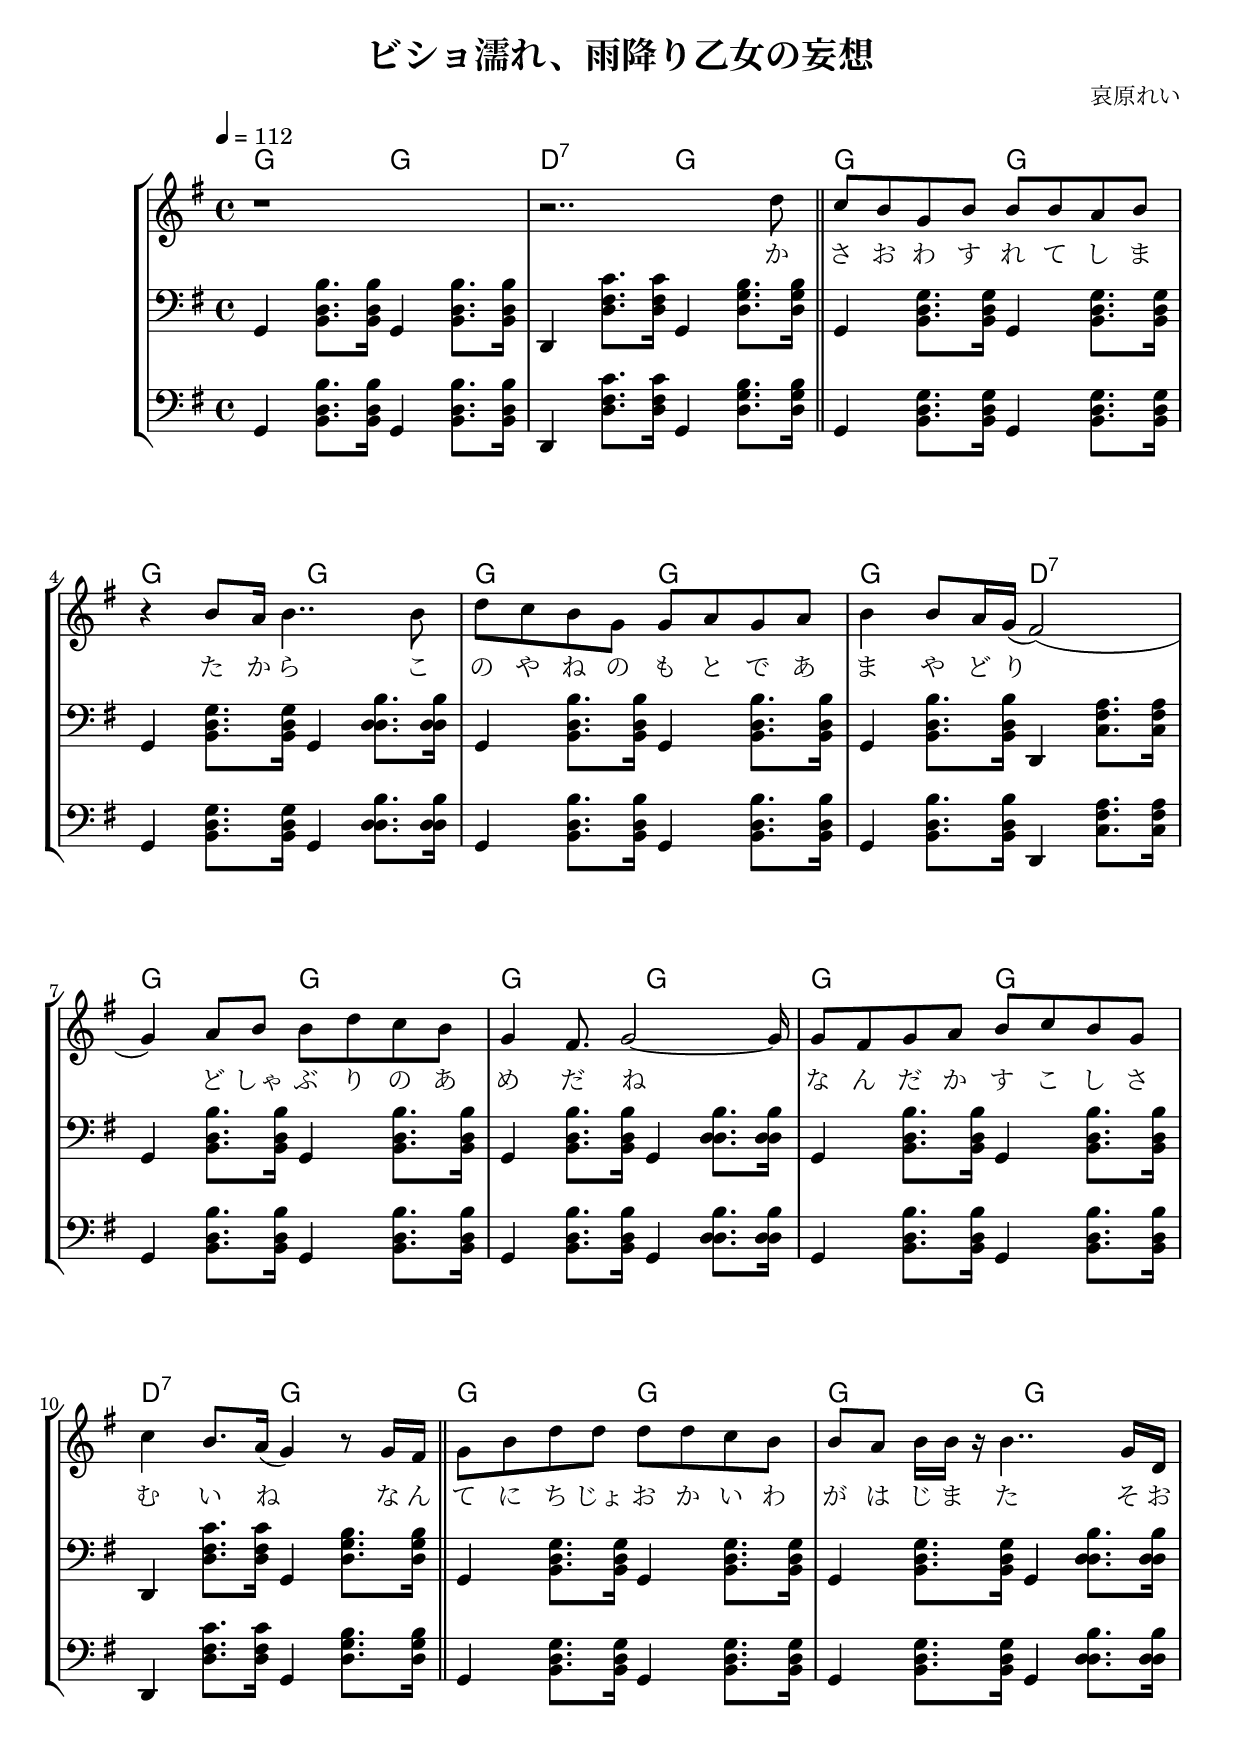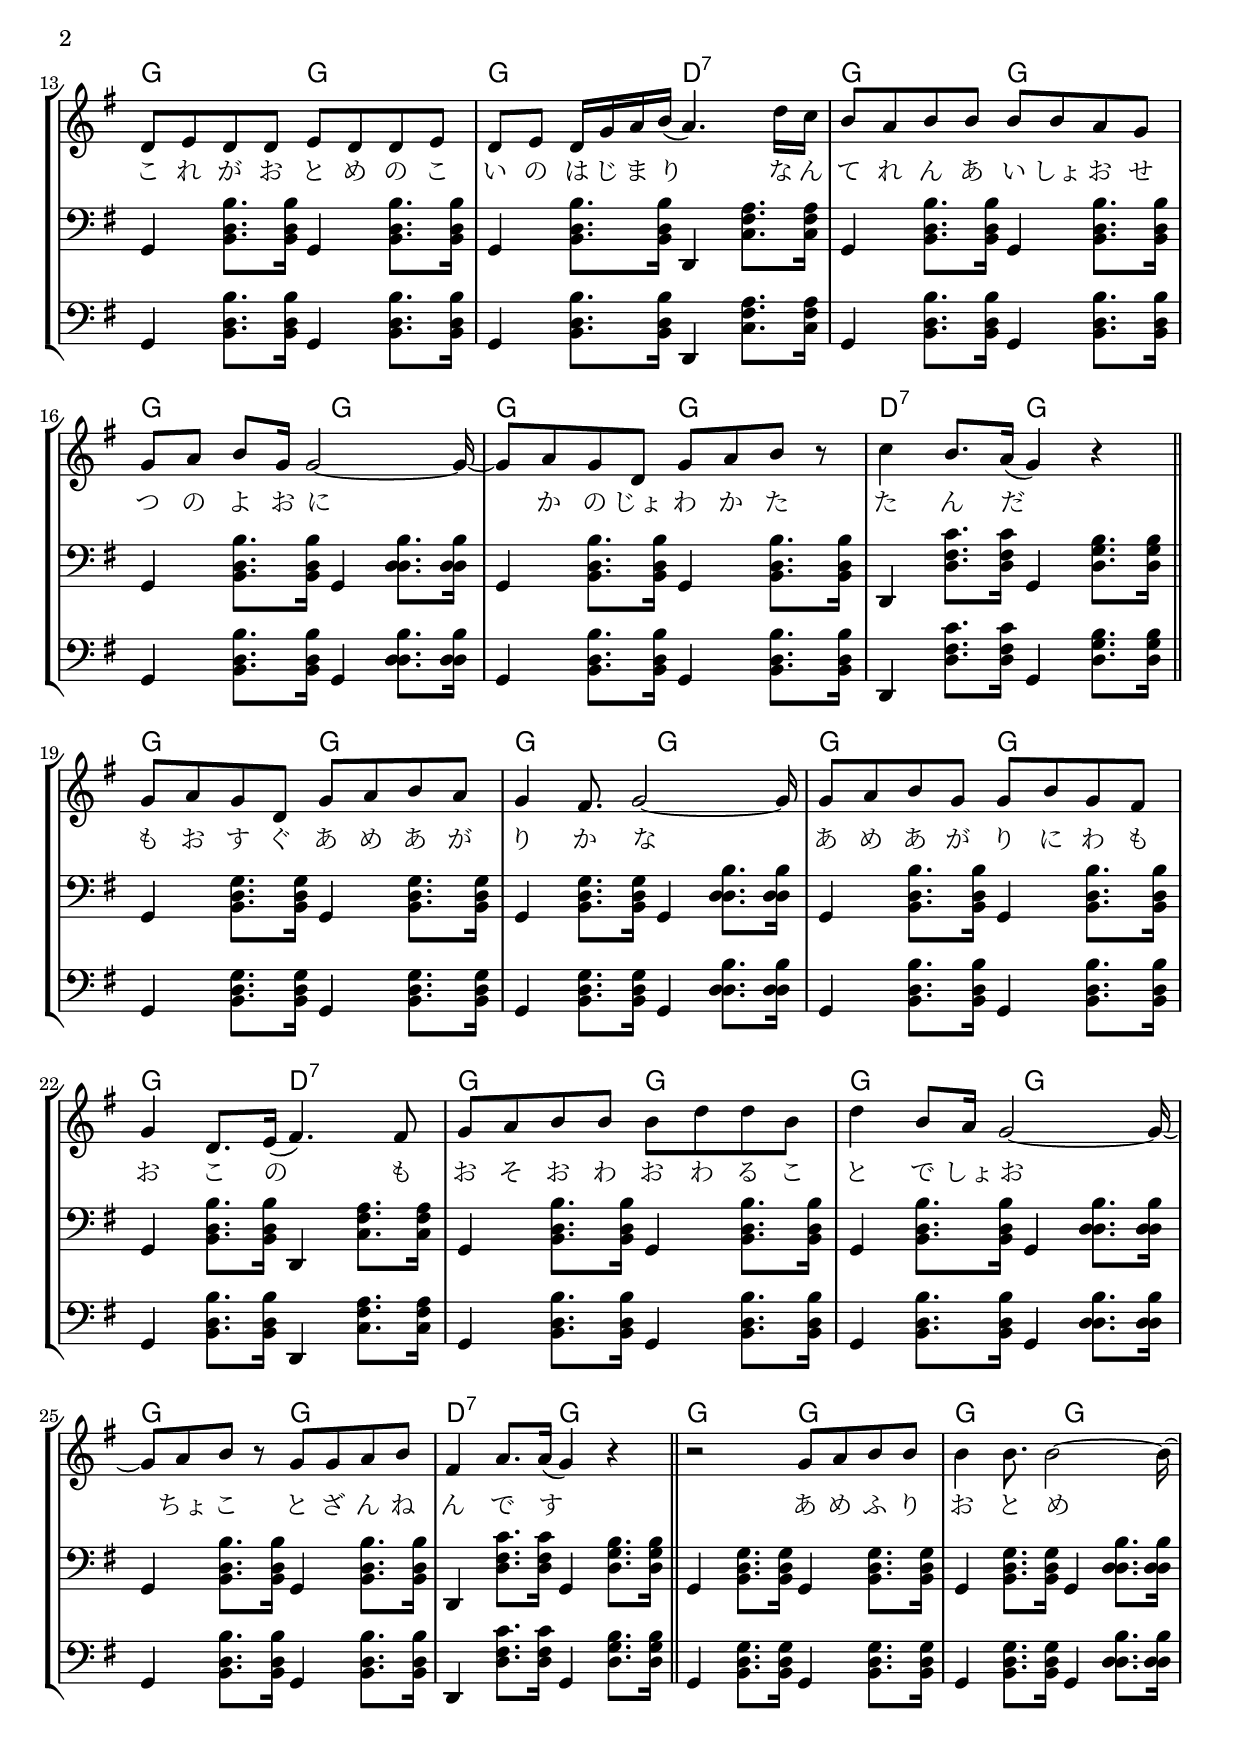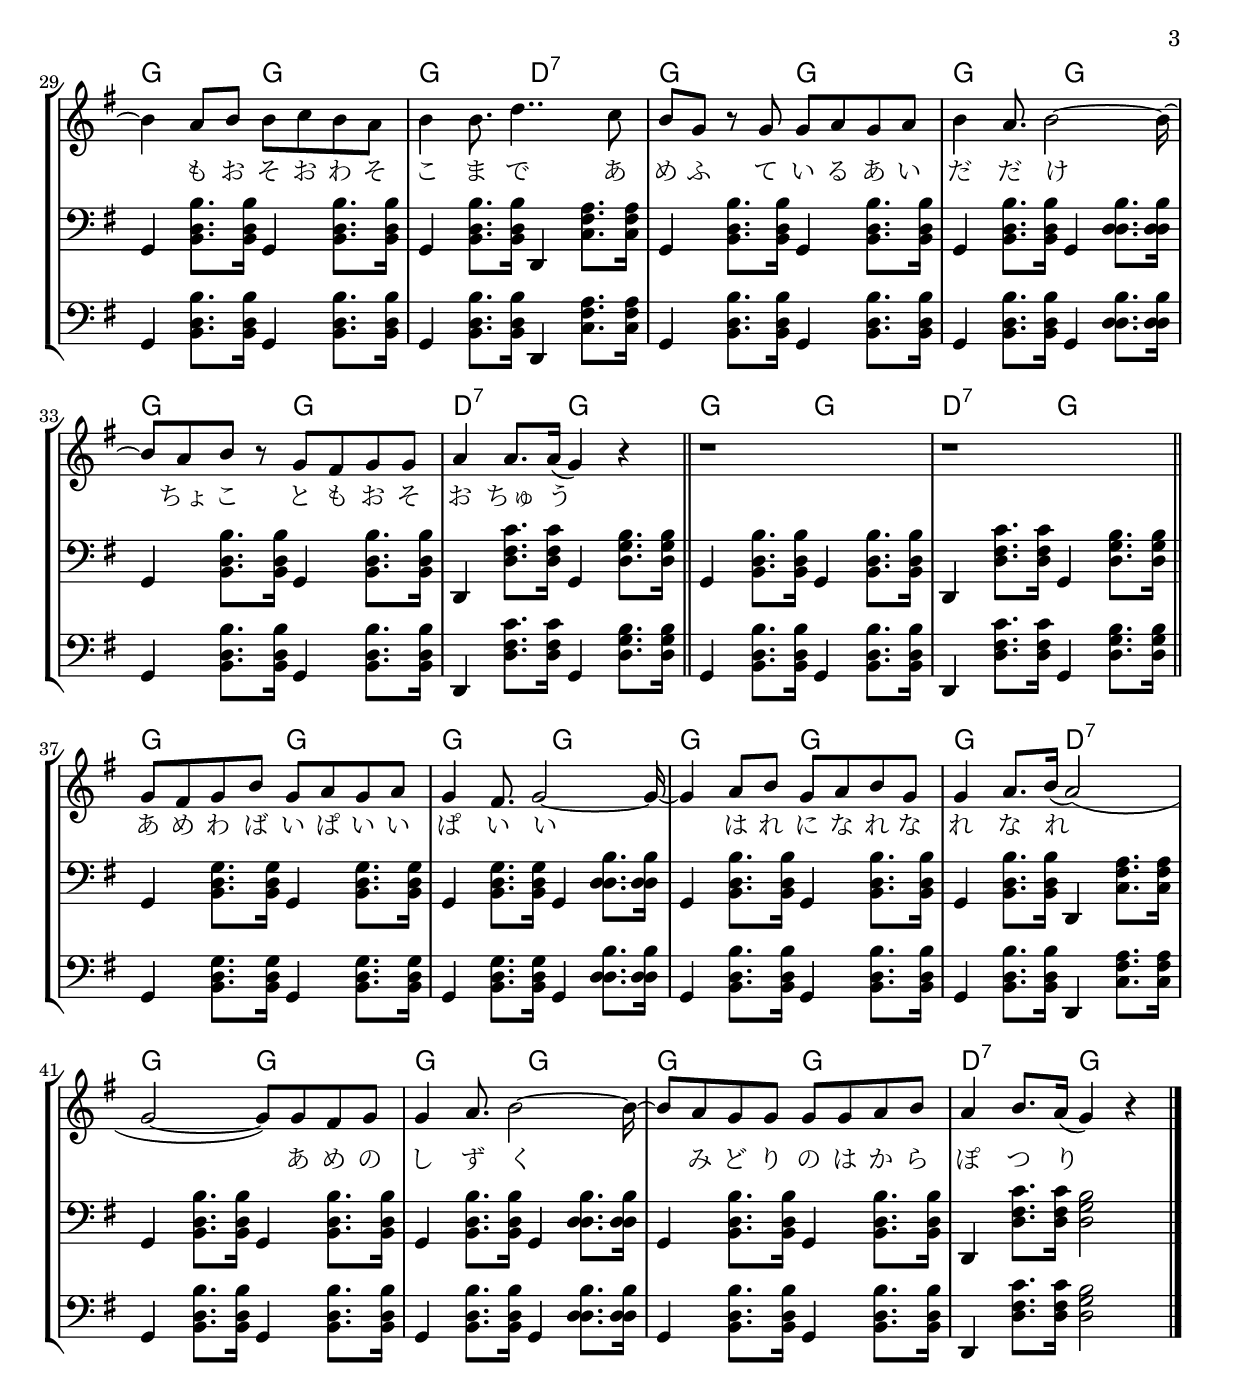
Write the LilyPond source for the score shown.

\version "2.12.1"

\header {
	title = \markup {ビショ濡れ、雨降り乙女の妄想}
	composer = \markup \center-column {哀原れい}
}

harmony = \chordmode {
	g2 g d:7 g 

	g g g g g g g d:7 g g g g g g d:7 g 

	g g g g g g g d:7 g g g g g g d:7 g 

	g g g g g g g d:7 g g g g g g d:7 g 

	g g g g g g g d:7 g g g g g g d:7 g 

	g g d:7 g 

	g g g g g g g d:7 g g g g g g d:7 g 
}

melody = {
	\key g \major
	\tempo 4 = 112
	r1 | r2.. 
	\set Staff.midiInstrument = #"fss0.35"
	d''8 
	c''8  b'8  g'8  b'8  b'8  b'8  a'8  b'8 
	r4  b'8  a'16  b'4..  b'8 
	d''8  c''8  b'8  g'8  g'8  a'8  g'8  a'8 
	b'4  b'8  a'16  g'16  (fis'2) 
	(g'4)  a'8  b'8  b'8  d''8  c''8  b'8 
	g'4  fis'8.  g'2~g'16 
	g'8  fis'8  g'8  a'8  b'8  c''8  b'8  g'8 
	c''4  b'8.  a'16  (g'4)  	r8 	\set Staff.midiInstrument = #"fss0.35"
	g'16  fis'16 
	g'8  b'8  d''8  d''8  d''8  d''8  c''8  b'8 
	b'8  a'8  b'16  b'16  r16  b'4..  g'16  d'16 
	d'8  e'8  d'8  d'8  e'8  d'8  d'8  e'8 
	d'8  e'8  d'16  g'16  a'16  b'16  (a'4.)  d''16  c''16 
	b'8  a'8  b'8  b'8  b'8  b'8  a'8  g'8 
	g'8  a'8  b'8  g'16  g'2~g'16~ 
	g'8  a'8  g'8  d'8  g'8  a'8  b'8  r8 
	c''4  b'8.  a'16  (g'4)  	r4 	\set Staff.midiInstrument = #"fss0.35"
	 g'8  a'8  g'8  d'8  g'8  a'8  b'8  a'8 
	g'4  fis'8.  g'2~g'16 
	g'8  a'8  b'8  g'8  g'8  b'8  g'8  fis'8 
	g'4  d'8.  e'16  (fis'4.)  fis'8 
	g'8  a'8  b'8  b'8  b'8  d''8  d''8  b'8 
	d''4  b'8  a'16  g'2~g'16~ 
	g'8  a'8  b'8  r8  g'8  g'8  a'8  b'8 
	fis'4  a'8.  a'16  (g'4)  	r4 	\set Staff.midiInstrument = #"fss0.32"
	r2 g'8  a'8  b'8  b'8 
	b'4  b'8.  b'2~b'16~ 
	b'4  a'8  b'8  b'8  c''8  b'8  a'8 
	b'4  b'8.  d''4..  c''8 
	b'8  g'8  r8  g'8  g'8  a'8  g'8  a'8 
	b'4  a'8.  b'2~b'16~ 
	b'8  a'8  b'8  r8  g'8  fis'8  g'8  g'8 
	a'4  a'8.  a'16  (g'4)  	r4 	r1 | r1   
	\set Staff.midiInstrument = #"fss0.32"
	 g'8  fis'8  g'8  b'8  g'8  a'8  g'8  a'8 
	g'4  fis'8.  g'2~g'16~ 
	g'4  a'8  b'8  g'8  a'8  b'8  g'8 
	g'4  a'8.  b'16  (a'2) 
	(g'2~g'8)  g'8  fis'8  g'8 
	g'4  a'8.  b'2~b'16~ 
	b'8  a'8  g'8  g'8  g'8  g'8  a'8  b'8 
	a'4  b'8.  a'16  (g'4)  	r4 	\bar "|."
}

words = \lyricmode {
	
	か  さ  お  わ  す  れ  て  し  ま  た  か  ら  こ  の  や  ね  の  も  と  で  あ  ま  や  ど  り  ど  しゃ  ぶ  り  の  あ  め  だ  ね  な  ん  だ  か  す  こ  し  さ  む  い  ね  
	な  ん  て  に  ち  じょ  お  か  い  わ  が  は  じ  ま  た  そ  お  こ  れ  が  お  と  め  の  こ  い  の  は  じ  ま  り  な  ん  て  れ  ん  あ  い  しょ  お  せ  つ  の  よ  お  に  か  の  じょ  わ  か  た  た  ん  だ  
	も  お  す  ぐ  あ  め  あ  が  り  か  な  あ  め  あ  が  り  に  わ  も  お  こ  の  も  お  そ  お  わ  お  わ  る  こ  と  で  しょ  お  ちょ  こ  と  ざ  ん  ね  ん  で  す  
	あ  め  ふ  り  お  と  め  も  お  そ  お  わ  そ  こ  ま  で  あ  め  ふ  て  い  る  あ  い  だ  だ  け  ちょ  こ  と  も  お  そ  お  ちゅ  う  
	
	あ  め  わ  ば  い  ぱ  い  い  ぱ  い  い  は  れ  に  な  れ  な  れ  な  れ  あ  め  の  し  ず  く  み  ど  り  の  は  か  ら  ぽ  つ  り  
}

tempochange = {
	\tempo 4 = 112
	r1 | r1 \bar "||"
	\tempo 4 = 112
	r1 | r1 | r1 | r1 | r1 | r1 | r1 | r1 \bar "||"
	\tempo 4 = 112
	r1 | r1 | r1 | r1 | r1 | r1 | r1 | r1 \bar "||"
	\tempo 4 = 112
	r1 | r1 | r1 | r1 | r1 | r1 | r1 | r1 \bar "||"
	\tempo 4 = 112
	r1 | r1 | r1 | r1 | r1 | r1 | r1 | r1 \bar "||"
	\tempo 4 = 112
	r1 | r1 \bar "||"
	\tempo 4 = 112
	r1 | r1 | r1 | r1 | r1 | r1 | r1 | r1 \bar "|."
}

mainacc = {
	\clef bass
	\set Staff.midiInstrument = #"Viola"
	\key g \major
	\tempo 4 = 112
	g,4 <b, d b>8. <b, d b>16
	g,4 <b, d b>8. <b, d b>16
	d,4 <d fis c'>8. <d fis c'>16
	g,4 <d g b>8. <d g b>16
	\bar "||"

	\set Staff.midiInstrument = #"Viola"
	g,4 <b, d g>8. <b, d g>16
	g,4 <b, d g>8. <b, d g>16
	g,4 <b, d g>8. <b, d g>16
	g,4 <d d b>8. <d d b>16
	g,4 <b, d b>8. <b, d b>16
	g,4 <b, d b>8. <b, d b>16
	g,4 <b, d b>8. <b, d b>16
	d,4 <c fis a>8. <c fis a>16
	g,4 <b, d b>8. <b, d b>16
	g,4 <b, d b>8. <b, d b>16
	g,4 <b, d b>8. <b, d b>16
	g,4 <d d b>8. <d d b>16
	g,4 <b, d b>8. <b, d b>16
	g,4 <b, d b>8. <b, d b>16
	d,4 <d fis c'>8. <d fis c'>16
	g,4 <d g b>8. <d g b>16
	\bar "||"

	\set Staff.midiInstrument = #"Viola"
	g,4 <b, d g>8. <b, d g>16
	g,4 <b, d g>8. <b, d g>16
	g,4 <b, d g>8. <b, d g>16
	g,4 <d d b>8. <d d b>16
	g,4 <b, d b>8. <b, d b>16
	g,4 <b, d b>8. <b, d b>16
	g,4 <b, d b>8. <b, d b>16
	d,4 <c fis a>8. <c fis a>16
	g,4 <b, d b>8. <b, d b>16
	g,4 <b, d b>8. <b, d b>16
	g,4 <b, d b>8. <b, d b>16
	g,4 <d d b>8. <d d b>16
	g,4 <b, d b>8. <b, d b>16
	g,4 <b, d b>8. <b, d b>16
	d,4 <d fis c'>8. <d fis c'>16
	g,4 <d g b>8. <d g b>16
	\bar "||"

	\set Staff.midiInstrument = #"Viola"
	g,4 <b, d g>8. <b, d g>16
	g,4 <b, d g>8. <b, d g>16
	g,4 <b, d g>8. <b, d g>16
	g,4 <d d b>8. <d d b>16
	g,4 <b, d b>8. <b, d b>16
	g,4 <b, d b>8. <b, d b>16
	g,4 <b, d b>8. <b, d b>16
	d,4 <c fis a>8. <c fis a>16
	g,4 <b, d b>8. <b, d b>16
	g,4 <b, d b>8. <b, d b>16
	g,4 <b, d b>8. <b, d b>16
	g,4 <d d b>8. <d d b>16
	g,4 <b, d b>8. <b, d b>16
	g,4 <b, d b>8. <b, d b>16
	d,4 <d fis c'>8. <d fis c'>16
	g,4 <d g b>8. <d g b>16
	\bar "||"

	\set Staff.midiInstrument = #"Viola"
	g,4 <b, d g>8. <b, d g>16
	g,4 <b, d g>8. <b, d g>16
	g,4 <b, d g>8. <b, d g>16
	g,4 <d d b>8. <d d b>16
	g,4 <b, d b>8. <b, d b>16
	g,4 <b, d b>8. <b, d b>16
	g,4 <b, d b>8. <b, d b>16
	d,4 <c fis a>8. <c fis a>16
	g,4 <b, d b>8. <b, d b>16
	g,4 <b, d b>8. <b, d b>16
	g,4 <b, d b>8. <b, d b>16
	g,4 <d d b>8. <d d b>16
	g,4 <b, d b>8. <b, d b>16
	g,4 <b, d b>8. <b, d b>16
	d,4 <d fis c'>8. <d fis c'>16
	g,4 <d g b>8. <d g b>16
	\bar "||"

	\set Staff.midiInstrument = #"Viola"
	g,4 <b, d b>8. <b, d b>16
	g,4 <b, d b>8. <b, d b>16
	d,4 <d fis c'>8. <d fis c'>16
	g,4 <d g b>8. <d g b>16
	\bar "||"

	\set Staff.midiInstrument = #"Viola"
	g,4 <b, d g>8. <b, d g>16
	g,4 <b, d g>8. <b, d g>16
	g,4 <b, d g>8. <b, d g>16
	g,4 <d d b>8. <d d b>16
	g,4 <b, d b>8. <b, d b>16
	g,4 <b, d b>8. <b, d b>16
	g,4 <b, d b>8. <b, d b>16
	d,4 <c fis a>8. <c fis a>16
	g,4 <b, d b>8. <b, d b>16
	g,4 <b, d b>8. <b, d b>16
	g,4 <b, d b>8. <b, d b>16
	g,4 <d d b>8. <d d b>16
	g,4 <b, d b>8. <b, d b>16
	g,4 <b, d b>8. <b, d b>16
	d,4 <d fis c'>8. <d fis c'>16
	<d g b>2
	\bar "|."
}

subacc = {
	\clef bass
	\set Staff.midiInstrument = #"Lead 5 (charang)"
	\key g \major
	\tempo 4 = 112
	g,4 <b, d b>8. <b, d b>16
	g,4 <b, d b>8. <b, d b>16
	d,4 <d fis c'>8. <d fis c'>16
	g,4 <d g b>8. <d g b>16
	\bar "||"

	\set Staff.midiInstrument = #"Lead 5 (charang)"
	g,4 <b, d g>8. <b, d g>16
	g,4 <b, d g>8. <b, d g>16
	g,4 <b, d g>8. <b, d g>16
	g,4 <d d b>8. <d d b>16
	g,4 <b, d b>8. <b, d b>16
	g,4 <b, d b>8. <b, d b>16
	g,4 <b, d b>8. <b, d b>16
	d,4 <c fis a>8. <c fis a>16
	g,4 <b, d b>8. <b, d b>16
	g,4 <b, d b>8. <b, d b>16
	g,4 <b, d b>8. <b, d b>16
	g,4 <d d b>8. <d d b>16
	g,4 <b, d b>8. <b, d b>16
	g,4 <b, d b>8. <b, d b>16
	d,4 <d fis c'>8. <d fis c'>16
	g,4 <d g b>8. <d g b>16
	\bar "||"

	\set Staff.midiInstrument = #"Lead 5 (charang)"
	g,4 <b, d g>8. <b, d g>16
	g,4 <b, d g>8. <b, d g>16
	g,4 <b, d g>8. <b, d g>16
	g,4 <d d b>8. <d d b>16
	g,4 <b, d b>8. <b, d b>16
	g,4 <b, d b>8. <b, d b>16
	g,4 <b, d b>8. <b, d b>16
	d,4 <c fis a>8. <c fis a>16
	g,4 <b, d b>8. <b, d b>16
	g,4 <b, d b>8. <b, d b>16
	g,4 <b, d b>8. <b, d b>16
	g,4 <d d b>8. <d d b>16
	g,4 <b, d b>8. <b, d b>16
	g,4 <b, d b>8. <b, d b>16
	d,4 <d fis c'>8. <d fis c'>16
	g,4 <d g b>8. <d g b>16
	\bar "||"

	\set Staff.midiInstrument = #"Lead 5 (charang)"
	g,4 <b, d g>8. <b, d g>16
	g,4 <b, d g>8. <b, d g>16
	g,4 <b, d g>8. <b, d g>16
	g,4 <d d b>8. <d d b>16
	g,4 <b, d b>8. <b, d b>16
	g,4 <b, d b>8. <b, d b>16
	g,4 <b, d b>8. <b, d b>16
	d,4 <c fis a>8. <c fis a>16
	g,4 <b, d b>8. <b, d b>16
	g,4 <b, d b>8. <b, d b>16
	g,4 <b, d b>8. <b, d b>16
	g,4 <d d b>8. <d d b>16
	g,4 <b, d b>8. <b, d b>16
	g,4 <b, d b>8. <b, d b>16
	d,4 <d fis c'>8. <d fis c'>16
	g,4 <d g b>8. <d g b>16
	\bar "||"

	\set Staff.midiInstrument = #"Lead 5 (charang)"
	g,4 <b, d g>8. <b, d g>16
	g,4 <b, d g>8. <b, d g>16
	g,4 <b, d g>8. <b, d g>16
	g,4 <d d b>8. <d d b>16
	g,4 <b, d b>8. <b, d b>16
	g,4 <b, d b>8. <b, d b>16
	g,4 <b, d b>8. <b, d b>16
	d,4 <c fis a>8. <c fis a>16
	g,4 <b, d b>8. <b, d b>16
	g,4 <b, d b>8. <b, d b>16
	g,4 <b, d b>8. <b, d b>16
	g,4 <d d b>8. <d d b>16
	g,4 <b, d b>8. <b, d b>16
	g,4 <b, d b>8. <b, d b>16
	d,4 <d fis c'>8. <d fis c'>16
	g,4 <d g b>8. <d g b>16
	\bar "||"

	\set Staff.midiInstrument = #"Lead 5 (charang)"
	g,4 <b, d b>8. <b, d b>16
	g,4 <b, d b>8. <b, d b>16
	d,4 <d fis c'>8. <d fis c'>16
	g,4 <d g b>8. <d g b>16
	\bar "||"

	\set Staff.midiInstrument = #"Lead 5 (charang)"
	g,4 <b, d g>8. <b, d g>16
	g,4 <b, d g>8. <b, d g>16
	g,4 <b, d g>8. <b, d g>16
	g,4 <d d b>8. <d d b>16
	g,4 <b, d b>8. <b, d b>16
	g,4 <b, d b>8. <b, d b>16
	g,4 <b, d b>8. <b, d b>16
	d,4 <c fis a>8. <c fis a>16
	g,4 <b, d b>8. <b, d b>16
	g,4 <b, d b>8. <b, d b>16
	g,4 <b, d b>8. <b, d b>16
	g,4 <d d b>8. <d d b>16
	g,4 <b, d b>8. <b, d b>16
	g,4 <b, d b>8. <b, d b>16
	d,4 <d fis c'>8. <d fis c'>16
	<d g b>2
	\bar "|."
}

percA = {
	\drummode {
	\times 16/12{ hh8. hh8. hh8. hh8. } |\times 16/12{ r8. hh4 hh8 hh8. } \bar "||"
	\times 16/12{ hh8. hh8. hh8. hh8. } |\times 16/12{ hh8. hh8. hh8. hh8. } |\times 16/12{ hh8. hh8. hh8. hh8. } |\times 16/12{ hh8. hh8. hh8. hh8. } |\times 16/12{ hh8. hh8. hh8. hh8. } |\times 16/12{ hh8. hh8. hh8. hh8. } |\times 16/12{ hh8. hh8. hh8. hh8. } |\times 16/12{ r8. hh4 hh8 hh8. } \bar "||"
	\times 16/12{ hh8. hh8. hh8. hh8. } |\times 16/12{ hh8. hh8. hh8. hh8. } |\times 16/12{ hh8. hh8. hh8. hh8. } |\times 16/12{ hh8. hh8. hh8. hh8. } |\times 16/12{ hh8. hh8. hh8. hh8. } |\times 16/12{ hh8. hh8. hh8. hh8. } |\times 16/12{ hh8. hh8. hh8. hh8. } |\times 16/12{ r8. hh4 hh8 hh8. } \bar "||"
	\times 16/12{ hh8. hh8. hh8. hh8. } |\times 16/12{ hh8. hh8. hh8. hh8. } |\times 16/12{ hh8. hh8. hh8. hh8. } |\times 16/12{ hh8. hh8. hh8. hh8. } |\times 16/12{ hh8. hh8. hh8. hh8. } |\times 16/12{ hh8. hh8. hh8. hh8. } |\times 16/12{ hh8. hh8. hh8. hh8. } |\times 16/12{ r8. hh4 hh8 hh8. } \bar "||"
	\times 16/12{ hh8. hh8. hh8. hh8. } |\times 16/12{ hh8. hh8. hh8. hh8. } |\times 16/12{ hh8. hh8. hh8. hh8. } |\times 16/12{ hh8. hh8. hh8. hh8. } |\times 16/12{ hh8. hh8. hh8. hh8. } |\times 16/12{ hh8. hh8. hh8. hh8. } |\times 16/12{ hh8. hh8. hh8. hh8. } |\times 16/12{ r8. hh4 hh8 hh8. } \bar "||"
	\times 16/12{ hh8. hh8. hh8. hh8. } |\times 16/12{ r8. hh4 hh8 hh8. } \bar "||"
	\times 16/12{ hh8. hh8. hh8. hh8. } |\times 16/12{ hh8. hh8. hh8. hh8. } |\times 16/12{ hh8. hh8. hh8. hh8. } |\times 16/12{ hh8. hh8. hh8. hh8. } |\times 16/12{ hh8. hh8. hh8. hh8. } |\times 16/12{ hh8. hh8. hh8. hh8. } |\times 16/12{ hh8. hh8. hh8. hh8. } |\times 16/12{ r8. hh4 hh8 hh8. } \bar "|."
	}
}

percB = {
	\drummode {
	\times 16/12{ r8. sn4. sn8. } |\times 16/12{ sn16 sn4 r16 sn8 sn4 } \bar "||"
	\times 16/12{ r8. sn4. sn8. } |\times 16/12{ r8. sn4. sn8 sn16 } |\times 16/12{ r8. sn4. sn8. } |\times 16/12{ r8. sn4. sn8 sn16 } |\times 16/12{ r8. sn4. sn8. } |\times 16/12{ r8. sn4. sn8 sn16 } |\times 16/12{ r8. sn4. sn8. } |\times 16/12{ sn16 sn4 r16 sn8 sn4 } \bar "||"
	\times 16/12{ r8. sn4. sn8. } |\times 16/12{ r8. sn4. sn8 sn16 } |\times 16/12{ r8. sn4. sn8. } |\times 16/12{ r8. sn4. sn8 sn16 } |\times 16/12{ r8. sn4. sn8. } |\times 16/12{ r8. sn4. sn8 sn16 } |\times 16/12{ r8. sn4. sn8. } |\times 16/12{ sn16 sn4 r16 sn8 sn4 } \bar "||"
	\times 16/12{ r8. sn4. sn8. } |\times 16/12{ r8. sn4. sn8 sn16 } |\times 16/12{ r8. sn4. sn8. } |\times 16/12{ r8. sn4. sn8 sn16 } |\times 16/12{ r8. sn4. sn8. } |\times 16/12{ r8. sn4. sn8 sn16 } |\times 16/12{ r8. sn4. sn8. } |\times 16/12{ sn16 sn4 r16 sn8 sn4 } \bar "||"
	\times 16/12{ r8. sn4. sn8. } |\times 16/12{ r8. sn4. sn8 sn16 } |\times 16/12{ r8. sn4. sn8. } |\times 16/12{ r8. sn4. sn8 sn16 } |\times 16/12{ r8. sn4. sn8. } |\times 16/12{ r8. sn4. sn8 sn16 } |\times 16/12{ r8. sn4. sn8. } |\times 16/12{ sn16 sn4 r16 sn8 sn4 } \bar "||"
	\times 16/12{ r8. sn4. sn8. } |\times 16/12{ sn16 sn4 r16 sn8 sn4 } \bar "||"
	\times 16/12{ r8. sn4. sn8. } |\times 16/12{ r8. sn4. sn8 sn16 } |\times 16/12{ r8. sn4. sn8. } |\times 16/12{ r8. sn4. sn8 sn16 } |\times 16/12{ r8. sn4. sn8. } |\times 16/12{ r8. sn4. sn8 sn16 } |\times 16/12{ r8. sn4. sn8. } |\times 16/12{ sn16 sn4 r16 sn8 sn4 } \bar "|."
	}
}

percC = {
	\drummode {
	\times 16/12{ bd4 r16 bd16 bd4. } |\times 16/12{ r8 bd16 bd8 bd16 bd8 bd16 bd8 bd16 } \bar "||"
	\times 16/12{ bd4 r16 bd16 bd4. } |\times 16/12{ bd4 r16 bd16 bd4. } |\times 16/12{ bd4 r16 bd16 bd4. } |\times 16/12{ bd4 r16 bd16 bd4. } |\times 16/12{ bd4 r16 bd16 bd4. } |\times 16/12{ bd4 r16 bd16 bd4. } |\times 16/12{ bd4 r16 bd16 bd4. } |\times 16/12{ r8 bd16 bd8 bd16 bd8 bd16 bd8 bd16 } \bar "||"
	\times 16/12{ bd4 r16 bd16 bd4. } |\times 16/12{ bd4 r16 bd16 bd4. } |\times 16/12{ bd4 r16 bd16 bd4. } |\times 16/12{ bd4 r16 bd16 bd4. } |\times 16/12{ bd4 r16 bd16 bd4. } |\times 16/12{ bd4 r16 bd16 bd4. } |\times 16/12{ bd4 r16 bd16 bd4. } |\times 16/12{ r8 bd16 bd8 bd16 bd8 bd16 bd8 bd16 } \bar "||"
	\times 16/12{ bd4 r16 bd16 bd4. } |\times 16/12{ bd4 r16 bd16 bd4. } |\times 16/12{ bd4 r16 bd16 bd4. } |\times 16/12{ bd4 r16 bd16 bd4. } |\times 16/12{ bd4 r16 bd16 bd4. } |\times 16/12{ bd4 r16 bd16 bd4. } |\times 16/12{ bd4 r16 bd16 bd4. } |\times 16/12{ r8 bd16 bd8 bd16 bd8 bd16 bd8 bd16 } \bar "||"
	\times 16/12{ bd4 r16 bd16 bd4. } |\times 16/12{ bd4 r16 bd16 bd4. } |\times 16/12{ bd4 r16 bd16 bd4. } |\times 16/12{ bd4 r16 bd16 bd4. } |\times 16/12{ bd4 r16 bd16 bd4. } |\times 16/12{ bd4 r16 bd16 bd4. } |\times 16/12{ bd4 r16 bd16 bd4. } |\times 16/12{ r8 bd16 bd8 bd16 bd8 bd16 bd8 bd16 } \bar "||"
	\times 16/12{ bd4 r16 bd16 bd4. } |\times 16/12{ r8 bd16 bd8 bd16 bd8 bd16 bd8 bd16 } \bar "||"
	\times 16/12{ bd4 r16 bd16 bd4. } |\times 16/12{ bd4 r16 bd16 bd4. } |\times 16/12{ bd4 r16 bd16 bd4. } |\times 16/12{ bd4 r16 bd16 bd4. } |\times 16/12{ bd4 r16 bd16 bd4. } |\times 16/12{ bd4 r16 bd16 bd4. } |\times 16/12{ bd4 r16 bd16 bd4. } |\times 16/12{ r8 bd16 bd8 bd16 bd8 bd16 bd8 bd16 } \bar "|."
	}
}

percD = {
	\drummode {
	\times 16/12{ r8 hhp8. hhp8. hhp8. hhp16 } |\times 16/12{ r4 r16 hhp4 r16 hhp8 } \bar "||"
	\times 16/12{ r8 hhp8. hhp8. hhp8. hhp16 } |\times 16/12{ r8 hhp8. hhp8. hhp8. hhp16 } |\times 16/12{ r8 hhp8. hhp8. hhp8. hhp16 } |\times 16/12{ r8 hhp8. hhp8. hhp8. hhp16 } |\times 16/12{ r8 hhp8. hhp8. hhp8. hhp16 } |\times 16/12{ r8 hhp8. hhp8. hhp8. hhp16 } |\times 16/12{ r8 hhp8. hhp8. hhp8. hhp16 } |\times 16/12{ r4 r16 hhp4 r16 hhp8 } \bar "||"
	\times 16/12{ r8 hhp8. hhp8. hhp8. hhp16 } |\times 16/12{ r8 hhp8. hhp8. hhp8. hhp16 } |\times 16/12{ r8 hhp8. hhp8. hhp8. hhp16 } |\times 16/12{ r8 hhp8. hhp8. hhp8. hhp16 } |\times 16/12{ r8 hhp8. hhp8. hhp8. hhp16 } |\times 16/12{ r8 hhp8. hhp8. hhp8. hhp16 } |\times 16/12{ r8 hhp8. hhp8. hhp8. hhp16 } |\times 16/12{ r4 r16 hhp4 r16 hhp8 } \bar "||"
	\times 16/12{ r8 hhp8. hhp8. hhp8. hhp16 } |\times 16/12{ r8 hhp8. hhp8. hhp8. hhp16 } |\times 16/12{ r8 hhp8. hhp8. hhp8. hhp16 } |\times 16/12{ r8 hhp8. hhp8. hhp8. hhp16 } |\times 16/12{ r8 hhp8. hhp8. hhp8. hhp16 } |\times 16/12{ r8 hhp8. hhp8. hhp8. hhp16 } |\times 16/12{ r8 hhp8. hhp8. hhp8. hhp16 } |\times 16/12{ r4 r16 hhp4 r16 hhp8 } \bar "||"
	\times 16/12{ r8 hhp8. hhp8. hhp8. hhp16 } |\times 16/12{ r8 hhp8. hhp8. hhp8. hhp16 } |\times 16/12{ r8 hhp8. hhp8. hhp8. hhp16 } |\times 16/12{ r8 hhp8. hhp8. hhp8. hhp16 } |\times 16/12{ r8 hhp8. hhp8. hhp8. hhp16 } |\times 16/12{ r8 hhp8. hhp8. hhp8. hhp16 } |\times 16/12{ r8 hhp8. hhp8. hhp8. hhp16 } |\times 16/12{ r4 r16 hhp4 r16 hhp8 } \bar "||"
	\times 16/12{ r8 hhp8. hhp8. hhp8. hhp16 } |\times 16/12{ r4 r16 hhp4 r16 hhp8 } \bar "||"
	\times 16/12{ r8 hhp8. hhp8. hhp8. hhp16 } |\times 16/12{ r8 hhp8. hhp8. hhp8. hhp16 } |\times 16/12{ r8 hhp8. hhp8. hhp8. hhp16 } |\times 16/12{ r8 hhp8. hhp8. hhp8. hhp16 } |\times 16/12{ r8 hhp8. hhp8. hhp8. hhp16 } |\times 16/12{ r8 hhp8. hhp8. hhp8. hhp16 } |\times 16/12{ r8 hhp8. hhp8. hhp8. hhp16 } |\times 16/12{ r4 r16 hhp4 r16 hhp8 } \bar "|."
	}
}

percE = {
	\drummode {
	\times 16/12{ r2. } |\times 16/12{ r2 r8. hho16 } \bar "||"
	\times 16/12{ r2. } |r1 |r1 |r1 |\times 16/12{ r2. } |r1 |r1 |\times 16/12{ r2 r8. hho16 } \bar "||"
	\times 16/12{ r2. } |r1 |r1 |r1 |\times 16/12{ r2. } |r1 |r1 |\times 16/12{ r2 r8. hho16 } \bar "||"
	\times 16/12{ r2. } |r1 |r1 |r1 |\times 16/12{ r2. } |r1 |r1 |\times 16/12{ r2 r8. hho16 } \bar "||"
	\times 16/12{ r2. } |r1 |r1 |r1 |\times 16/12{ r2. } |r1 |r1 |\times 16/12{ r2 r8. hho16 } \bar "||"
	\times 16/12{ r2. } |\times 16/12{ r2 r8. hho16 } \bar "||"
	\times 16/12{ r2. } |r1 |r1 |r1 |\times 16/12{ r2. } |r1 |r1 |\times 16/12{ r2 r8. hho16 } \bar "|."
	}
}

\score {
	<<
		\new StaffGroup <<
			\new ChordNames {\harmony}
			\new Voice = "melody" {\melody}
			\new Lyrics \lyricsto "melody" \words
			\new Staff = "mainacc" {\mainacc}
			\new Staff = "subacc" {\subacc}
		>>
	>>
	\layout { }
}
